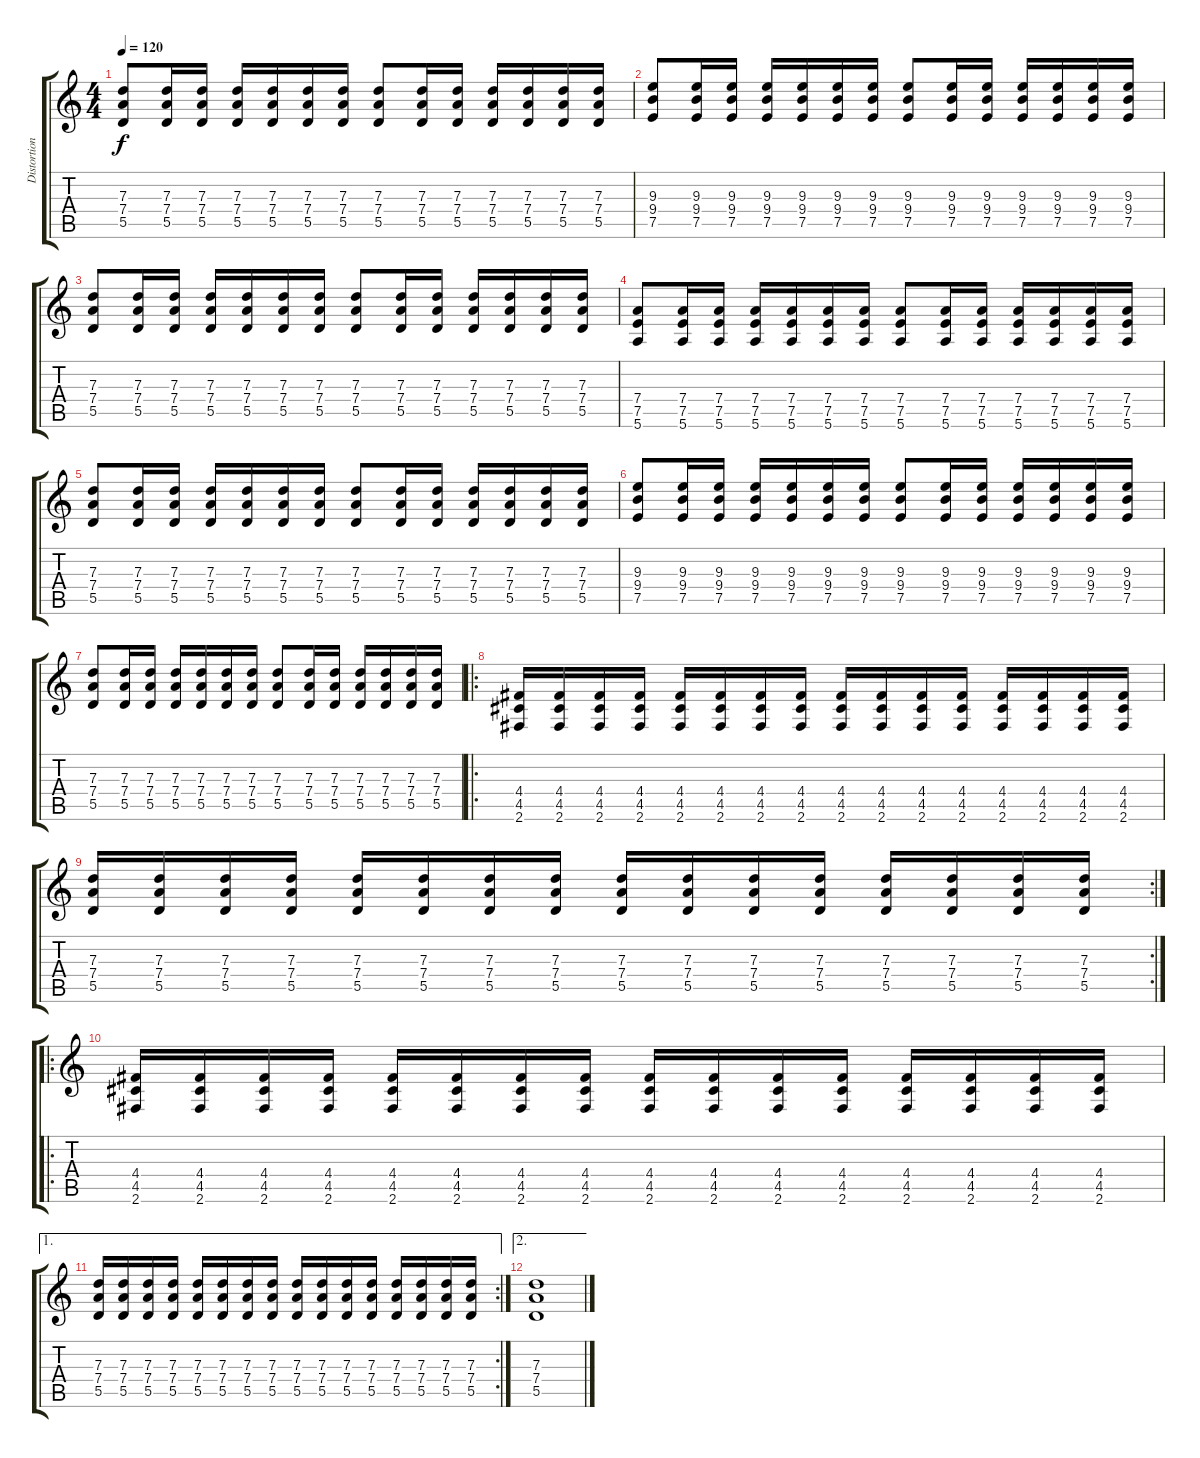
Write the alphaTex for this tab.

\track ("Distortion Guitar" "Distortion") {instrument distortionguitar}
\staff {score tabs}
\tuning (E4 B3 G3 D3 A2 E2) {hide}
\ts (4 4)
\tempo 120
\clef g2
\ks c
(7.3 7.4 5.5).8{dy f} (7.3 7.4 5.5).16 (7.3 7.4 5.5).16 (7.3 7.4 5.5).16 (7.3 7.4 5.5).16 (7.3 7.4 5.5).16 (7.3 7.4 5.5).16 (7.3 7.4 5.5).8 (7.3 7.4 5.5).16 (7.3 7.4 5.5).16 (7.3 7.4 5.5).16 (7.3 7.4 5.5).16 (7.3 7.4 5.5).16 (7.3 7.4 5.5).16 |
(9.3 9.4 7.5).8 (9.3 9.4 7.5).16 (9.3 9.4 7.5).16 (9.3 9.4 7.5).16 (9.3 9.4 7.5).16 (9.3 9.4 7.5).16 (9.3 9.4 7.5).16 (9.3 9.4 7.5).8 (9.3 9.4 7.5).16 (9.3 9.4 7.5).16 (9.3 9.4 7.5).16 (9.3 9.4 7.5).16 (9.3 9.4 7.5).16 (9.3 9.4 7.5).16 |
(7.3 7.4 5.5).8 (7.3 7.4 5.5).16 (7.3 7.4 5.5).16 (7.3 7.4 5.5).16 (7.3 7.4 5.5).16 (7.3 7.4 5.5).16 (7.3 7.4 5.5).16 (7.3 7.4 5.5).8 (7.3 7.4 5.5).16 (7.3 7.4 5.5).16 (7.3 7.4 5.5).16 (7.3 7.4 5.5).16 (7.3 7.4 5.5).16 (7.3 7.4 5.5).16 |
(7.4 7.5 5.6).8 (7.4 7.5 5.6).16 (7.4 7.5 5.6).16 (7.4 7.5 5.6).16 (7.4 7.5 5.6).16 (7.4 7.5 5.6).16 (7.4 7.5 5.6).16 (7.4 7.5 5.6).8 (7.4 7.5 5.6).16 (7.4 7.5 5.6).16 (7.4 7.5 5.6).16 (7.4 7.5 5.6).16 (7.4 7.5 5.6).16 (7.4 7.5 5.6).16 |
(7.3 7.4 5.5).8 (7.3 7.4 5.5).16 (7.3 7.4 5.5).16 (7.3 7.4 5.5).16 (7.3 7.4 5.5).16 (7.3 7.4 5.5).16 (7.3 7.4 5.5).16 (7.3 7.4 5.5).8 (7.3 7.4 5.5).16 (7.3 7.4 5.5).16 (7.3 7.4 5.5).16 (7.3 7.4 5.5).16 (7.3 7.4 5.5).16 (7.3 7.4 5.5).16 |
(9.3 9.4 7.5).8 (9.3 9.4 7.5).16 (9.3 9.4 7.5).16 (9.3 9.4 7.5).16 (9.3 9.4 7.5).16 (9.3 9.4 7.5).16 (9.3 9.4 7.5).16 (9.3 9.4 7.5).8 (9.3 9.4 7.5).16 (9.3 9.4 7.5).16 (9.3 9.4 7.5).16 (9.3 9.4 7.5).16 (9.3 9.4 7.5).16 (9.3 9.4 7.5).16 |
(7.3 7.4 5.5).8 (7.3 7.4 5.5).16 (7.3 7.4 5.5).16 (7.3 7.4 5.5).16 (7.3 7.4 5.5).16 (7.3 7.4 5.5).16 (7.3 7.4 5.5).16 (7.3 7.4 5.5).8 (7.3 7.4 5.5).16 (7.3 7.4 5.5).16 (7.3 7.4 5.5).16 (7.3 7.4 5.5).16 (7.3 7.4 5.5).16 (7.3 7.4 5.5).16 |
\ro
(4.4 4.5 2.6).16 (4.4 4.5 2.6).16 (4.4 4.5 2.6).16 (4.4 4.5 2.6).16 (4.4 4.5 2.6).16 (4.4 4.5 2.6).16 (4.4 4.5 2.6).16 (4.4 4.5 2.6).16 (4.4 4.5 2.6).16 (4.4 4.5 2.6).16 (4.4 4.5 2.6).16 (4.4 4.5 2.6).16 (4.4 4.5 2.6).16 (4.4 4.5 2.6).16 (4.4 4.5 2.6).16 (4.4 4.5 2.6).16 |
\rc 2
(7.3 7.4 5.5).16 (7.3 7.4 5.5).16 (7.3 7.4 5.5).16 (7.3 7.4 5.5).16 (7.3 7.4 5.5).16 (7.3 7.4 5.5).16 (7.3 7.4 5.5).16 (7.3 7.4 5.5).16 (7.3 7.4 5.5).16 (7.3 7.4 5.5).16 (7.3 7.4 5.5).16 (7.3 7.4 5.5).16 (7.3 7.4 5.5).16 (7.3 7.4 5.5).16 (7.3 7.4 5.5).16 (7.3 7.4 5.5).16 |
\ro
(4.4 4.5 2.6).16 (4.4 4.5 2.6).16 (4.4 4.5 2.6).16 (4.4 4.5 2.6).16 (4.4 4.5 2.6).16 (4.4 4.5 2.6).16 (4.4 4.5 2.6).16 (4.4 4.5 2.6).16 (4.4 4.5 2.6).16 (4.4 4.5 2.6).16 (4.4 4.5 2.6).16 (4.4 4.5 2.6).16 (4.4 4.5 2.6).16 (4.4 4.5 2.6).16 (4.4 4.5 2.6).16 (4.4 4.5 2.6).16 |
\ae 1
\rc 2
(7.3 7.4 5.5).16 (7.3 7.4 5.5).16 (7.3 7.4 5.5).16 (7.3 7.4 5.5).16 (7.3 7.4 5.5).16 (7.3 7.4 5.5).16 (7.3 7.4 5.5).16 (7.3 7.4 5.5).16 (7.3 7.4 5.5).16 (7.3 7.4 5.5).16 (7.3 7.4 5.5).16 (7.3 7.4 5.5).16 (7.3 7.4 5.5).16 (7.3 7.4 5.5).16 (7.3 7.4 5.5).16 (7.3 7.4 5.5).16 |
\ae 2
(7.3 7.4 5.5).1
